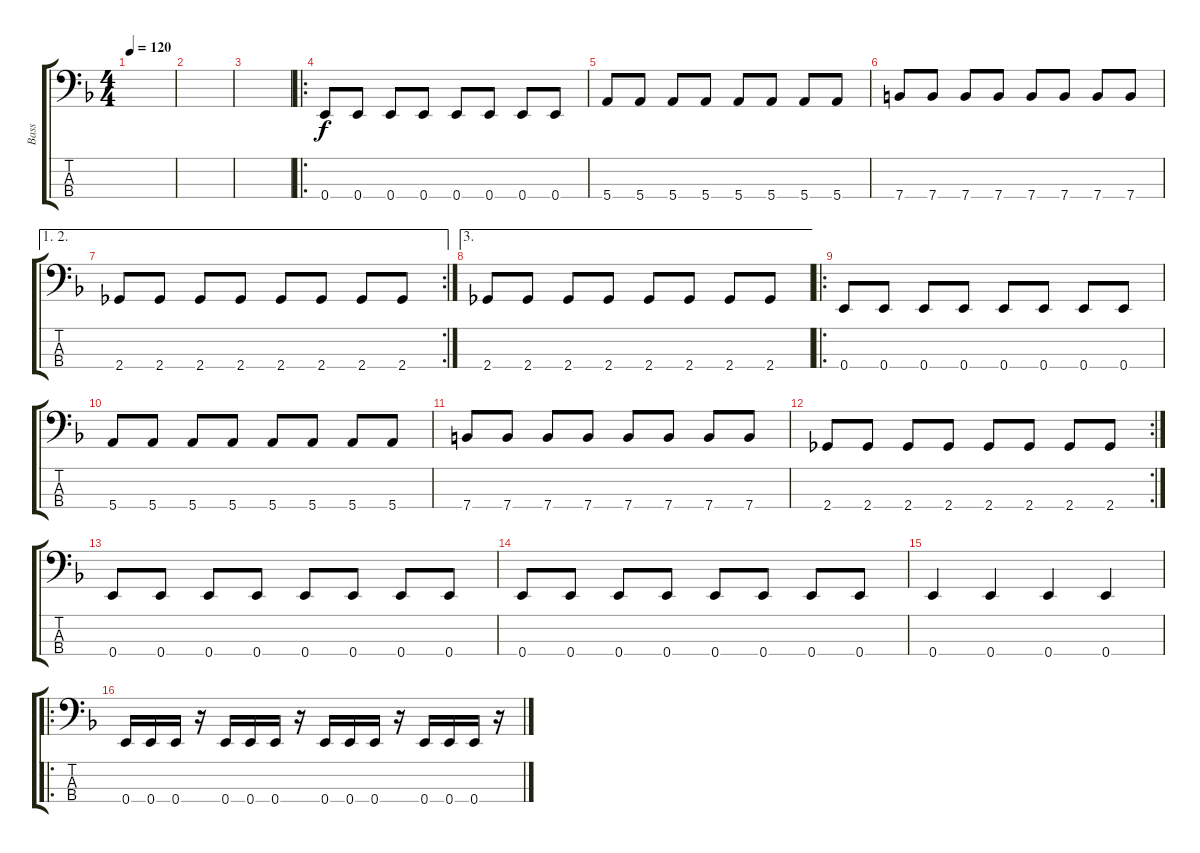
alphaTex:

\track ("Bass" "Bass") {instrument electricbasspick}
\staff {score tabs}
\tuning (G2 D2 A1 E1) {hide}
\ts (4 4)
\tempo 120
\clef f4
\ks f
|
|
|
\ro
0.4.8{instrument electricbasspick} 0.4.8 0.4.8 0.4.8 0.4.8 0.4.8 0.4.8 0.4.8 |
5.4.8 5.4.8 5.4.8 5.4.8 5.4.8 5.4.8 5.4.8 5.4.8 |
7.4.8 7.4.8 7.4.8 7.4.8 7.4.8 7.4.8 7.4.8 7.4.8 |
\ae (1 2)
\rc 2
2.4.8 2.4.8 2.4.8 2.4.8 2.4.8 2.4.8 2.4.8 2.4.8 |
\ae 3
2.4.8 2.4.8 2.4.8 2.4.8 2.4.8 2.4.8 2.4.8 2.4.8 |
\ro
0.4.8 0.4.8 0.4.8 0.4.8 0.4.8 0.4.8 0.4.8 0.4.8 |
5.4.8 5.4.8 5.4.8 5.4.8 5.4.8 5.4.8 5.4.8 5.4.8 |
7.4.8 7.4.8 7.4.8 7.4.8 7.4.8 7.4.8 7.4.8 7.4.8 |
\rc 2
2.4.8 2.4.8 2.4.8 2.4.8 2.4.8 2.4.8 2.4.8 2.4.8 |
0.4.8 0.4.8 0.4.8 0.4.8 0.4.8 0.4.8 0.4.8 0.4.8 |
0.4.8 0.4.8 0.4.8 0.4.8 0.4.8 0.4.8 0.4.8 0.4.8 |
0.4.4 0.4.4 0.4.4 0.4.4 |
\ro
0.4.16 0.4.16 0.4.16 r.16 0.4.16 0.4.16 0.4.16 r.16 0.4.16 0.4.16 0.4.16 r.16 0.4.16 0.4.16 0.4.16 r.16
